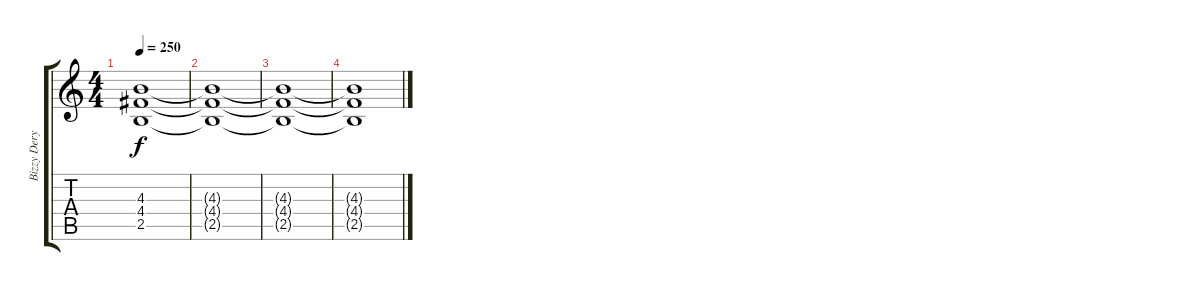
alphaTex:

\track ("Bizzy Deryck" "Bizzy Dery") {instrument distortionguitar}
\staff {score tabs}
\tuning (E4 B3 G3 D3 A2 E2) {hide}
\ts (4 4)
\tempo 250
\clef g2
\ks c
(4.3{t} 4.4{t} 2.5{t}).1{dy f} |
(4.3{t} 4.4{t} 2.5{t}).1 |
(4.3{t} 4.4{t} 2.5{t}).1 |
(4.3{t} 4.4{t} 2.5{t}).1
